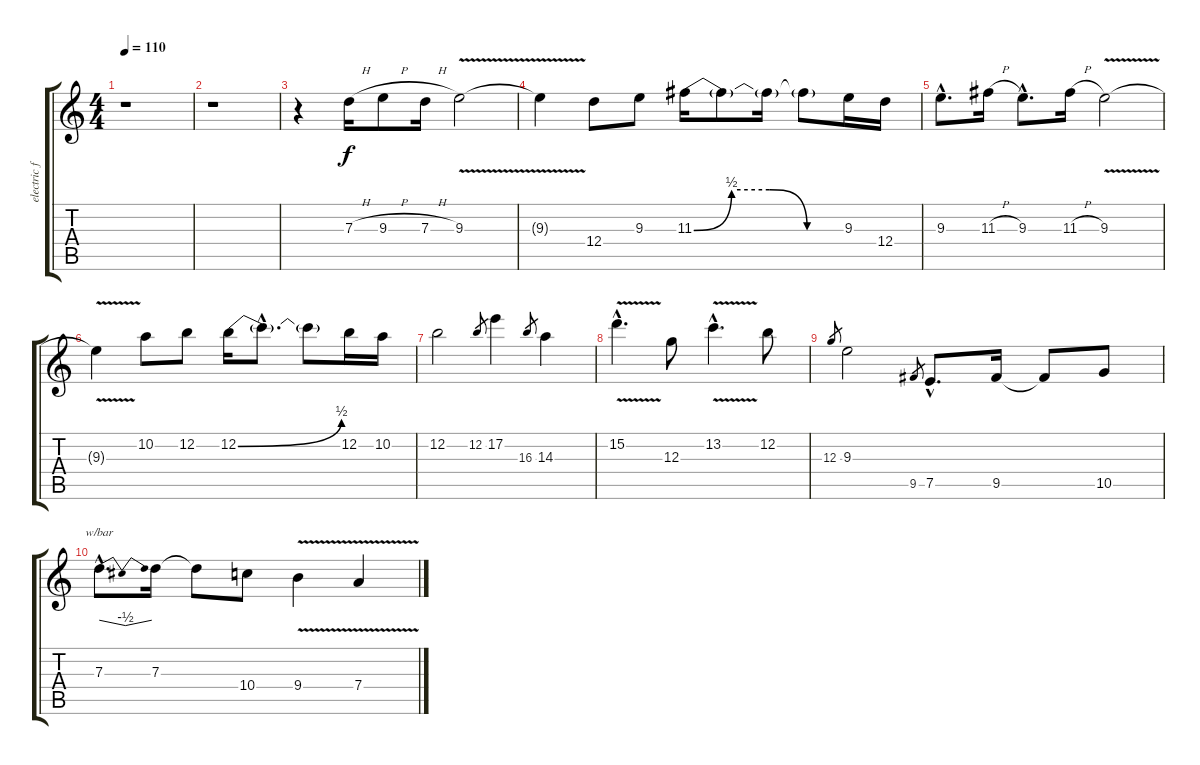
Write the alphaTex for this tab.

\track ("electric fill" "electric f") {instrument overdrivenguitar}
\staff {score tabs}
\tuning (E4 B3 G3 D3 A2 E2) {hide}
\ts (4 4)
\tempo 110
\clef g2
\ks c
r.1{dy f} |
r.1 |
r.4 7.3{h}.16 9.3{h}.8 7.3{h}.16 9.3{v}.2 |
9.3{t}.4 12.4.8 9.3.8 11.3{be (custom 0 0 15 2 30 2 45 0 60 0)}.16 11.3{t}.8 11.3{t}.16 11.3{t}.8 9.3.16 12.4.16 |
9.3{hac}.8{d} 11.3{h}.16 9.3{hac}.8{d} 11.3{h}.16 9.3{v}.2 |
9.3{t}.4 10.2.8 12.2.8 12.2{be (bend 0 0 60 2)}.16 12.2{hac t}.8{d} 12.2{t}.8 12.2.16 10.2.16 |
12.2.2 12.2.8{gr} 17.2.4 16.3.8{gr} 14.3.4 |
15.2{v hac}.4{d} 12.3.8 13.2{v hac}.4{d} 12.2.8 |
12.3.8{gr} 9.3.2 9.5.8{gr} 7.5{hac}.8{d} 9.5.16 9.5{t}.8 10.5.8 |
7.3{hac}.8{d tbe (dip default 0 0 30 -2 60 0)} 7.3.16 7.3{t}.8 10.4.8 9.4{v}.4 7.4{v}.4
